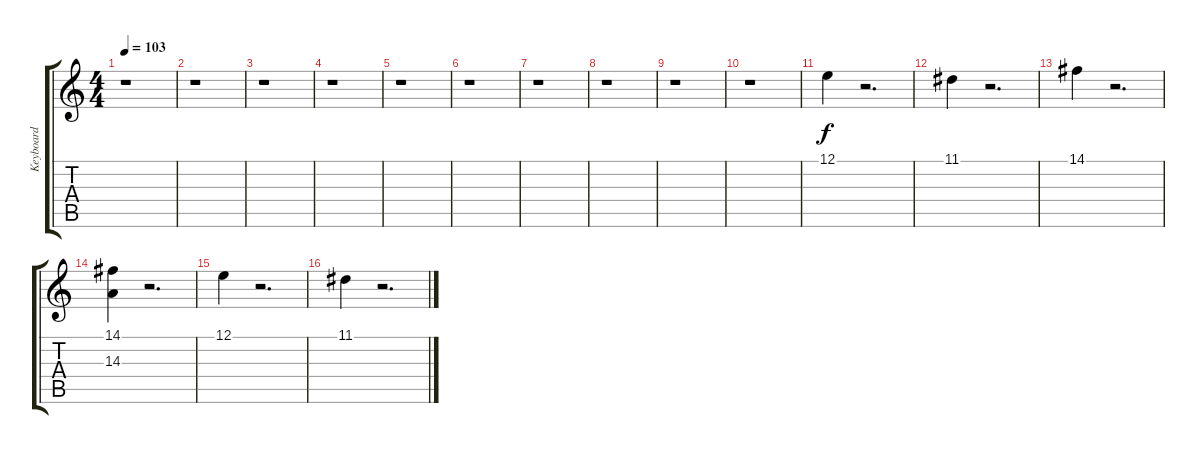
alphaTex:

\track ("Keyboard" "Keyboard") {instrument timpani}
\staff {score tabs}
\tuning (E4 B3 G3 D3 A2 E2) {hide}
\ts (4 4)
\tempo 103
\clef g2
\ks c
r.1{dy f} |
r.1 |
r.1 |
r.1 |
r.1 |
r.1 |
r.1 |
r.1 |
r.1 |
r.1 |
12.1.4 r.2{d} |
11.1.4 r.2{d} |
14.1.4 r.2{d} |
(14.1 14.3).4 r.2{d} |
12.1.4 r.2{d} |
11.1.4 r.2{d}
